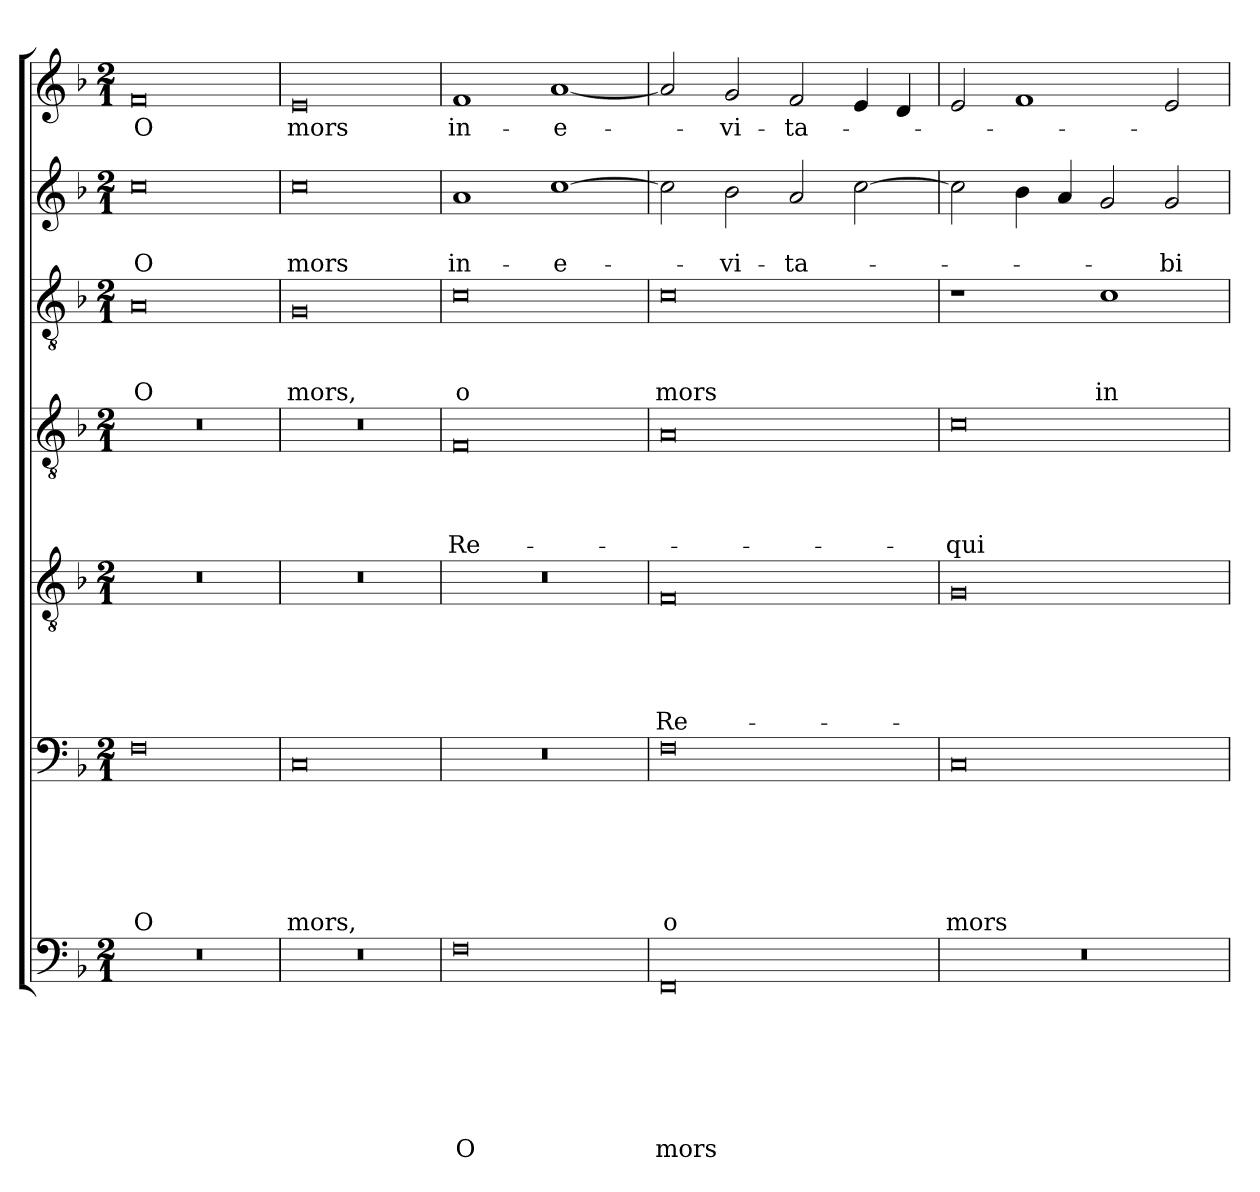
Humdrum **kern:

**kern	**text	**text	**text	**text	**text	**text	**text	**kern	**text	**text	**text	**text	**text	**text	**kern	**text	**text	**text	**text	**text	**kern	**text	**text	**text	**text	**kern	**text	**text	**text	**kern	**text	**text	**kern	**text
*part7	*part7	*part7	*part7	*part7	*part7	*part7	*part7	*part6	*part6	*part6	*part6	*part6	*part6	*part6	*part5	*part5	*part5	*part5	*part5	*part5	*part4	*part4	*part4	*part4	*part4	*part3	*part3	*part3	*part3	*part2	*part2	*part2	*part1	*part1
*staff7	*staff7	*staff7	*staff7	*staff7	*staff7	*staff7	*staff7	*staff6	*staff6	*staff6	*staff6	*staff6	*staff6	*staff6	*staff5	*staff5	*staff5	*staff5	*staff5	*staff5	*staff4	*staff4	*staff4	*staff4	*staff4	*staff3	*staff3	*staff3	*staff3	*staff2	*staff2	*staff2	*staff1	*staff1
*clefF4	*	*	*	*	*	*	*	*clefF4	*	*	*	*	*	*	*clefGv2	*	*	*	*	*	*clefGv2	*	*	*	*	*clefGv2	*	*	*	*clefG2	*	*	*clefG2	*
*k[b-]	*	*	*	*	*	*	*	*k[b-]	*	*	*	*	*	*	*k[b-]	*	*	*	*	*	*k[b-]	*	*	*	*	*k[b-]	*	*	*	*k[b-]	*	*	*k[b-]	*
*F:	*	*	*	*	*	*	*	*F:	*	*	*	*	*	*	*F:	*	*	*	*	*	*F:	*	*	*	*	*F:	*	*	*	*F:	*	*	*F:	*
*M2/1	*	*	*	*	*	*	*	*M2/1	*	*	*	*	*	*	*M2/1	*	*	*	*	*	*M2/1	*	*	*	*	*M2/1	*	*	*	*M2/1	*	*	*M2/1	*
=1	=1	=1	=1	=1	=1	=1	=1	=1	=1	=1	=1	=1	=1	=1	=1	=1	=1	=1	=1	=1	=1	=1	=1	=1	=1	=1	=1	=1	=1	=1	=1	=1	=1	=1
!	!	!	!	!	!	!	!	!	!	!	!	!	!	!LO:LY:b	!	!	!	!	!	!	!	!	!	!	!	!	!	!	!LO:LY:b	!	!	!LO:LY:b	!	!LO:LY:b
0r	.	.	.	.	.	.	.	0F	.	.	.	.	.	O	0r	.	.	.	.	.	0r	.	.	.	.	0A	.	.	O	0cc	.	O	0f	O
=2	=2	=2	=2	=2	=2	=2	=2	=2	=2	=2	=2	=2	=2	=2	=2	=2	=2	=2	=2	=2	=2	=2	=2	=2	=2	=2	=2	=2	=2	=2	=2	=2	=2	=2
!	!	!	!	!	!	!	!	!	!	!	!	!	!	!LO:LY:b	!	!	!	!	!	!	!	!	!	!	!	!	!	!	!LO:LY:b	!	!	!LO:LY:b	!	!LO:LY:b
0r	.	.	.	.	.	.	.	0C	.	.	.	.	.	mors,	0r	.	.	.	.	.	0r	.	.	.	.	0G	.	.	mors,	0cc	.	mors	0e	mors
=3	=3	=3	=3	=3	=3	=3	=3	=3	=3	=3	=3	=3	=3	=3	=3	=3	=3	=3	=3	=3	=3	=3	=3	=3	=3	=3	=3	=3	=3	=3	=3	=3	=3	=3
!	!	!	!	!	!	!	!LO:LY:b	!	!	!	!	!	!	!	!	!	!	!	!	!	!	!	!	!	!LO:LY:b	!	!	!	!LO:LY:b	!	!	!LO:LY:b	!	!LO:LY:b
0F	.	.	.	.	.	.	O	0r	.	.	.	.	.	.	0r	.	.	.	.	.	0F	.	.	.	Re-	0c	.	.	o	1a	.	in-	1f	in-
!	!	!	!	!	!	!	!	!	!	!	!	!	!	!	!	!	!	!	!	!	!	!	!	!	!	!	!	!	!	!	!	!LO:LY:b	!	!LO:LY:b
.	.	.	.	.	.	.	.	.	.	.	.	.	.	.	.	.	.	.	.	.	.	.	.	.	.	.	.	.	.	[1cc	.	-e-	[1a	-e-
=4	=4	=4	=4	=4	=4	=4	=4	=4	=4	=4	=4	=4	=4	=4	=4	=4	=4	=4	=4	=4	=4	=4	=4	=4	=4	=4	=4	=4	=4	=4	=4	=4	=4	=4
!	!	!	!	!	!	!	!LO:LY:b	!	!	!	!	!	!	!LO:LY:b	!	!	!	!	!	!LO:LY:b	!	!	!	!	!	!	!	!	!LO:LY:b	!	!	!	!	!
0FF	.	.	.	.	.	.	mors	0F	.	.	.	.	.	o	0F	.	.	.	.	Re-	0A	.	.	.	.	0c	.	.	mors	2cc\]	.	.	2a/]	.
!	!	!	!	!	!	!	!	!	!	!	!	!	!	!	!	!	!	!	!	!	!	!	!	!	!	!	!	!	!	!	!	!LO:LY:b	!	!LO:LY:b
.	.	.	.	.	.	.	.	.	.	.	.	.	.	.	.	.	.	.	.	.	.	.	.	.	.	.	.	.	.	2b-\	.	-vi-	2g/	-vi-
!	!	!	!	!	!	!	!	!	!	!	!	!	!	!	!	!	!	!	!	!	!	!	!	!	!	!	!	!	!	!	!	!LO:LY:b	!	!LO:LY:b
.	.	.	.	.	.	.	.	.	.	.	.	.	.	.	.	.	.	.	.	.	.	.	.	.	.	.	.	.	.	2a/	.	-ta-	2f/	-ta-
.	.	.	.	.	.	.	.	.	.	.	.	.	.	.	.	.	.	.	.	.	.	.	.	.	.	.	.	.	.	[2cc\	.	.	4e/	.
.	.	.	.	.	.	.	.	.	.	.	.	.	.	.	.	.	.	.	.	.	.	.	.	.	.	.	.	.	.	.	.	.	4d/	.
=5	=5	=5	=5	=5	=5	=5	=5	=5	=5	=5	=5	=5	=5	=5	=5	=5	=5	=5	=5	=5	=5	=5	=5	=5	=5	=5	=5	=5	=5	=5	=5	=5	=5	=5
!	!	!	!	!	!	!	!	!	!	!	!	!	!	!LO:LY:b	!	!	!	!	!	!	!	!	!	!	!LO:LY:b	!	!	!	!	!	!	!	!	!
0r	.	.	.	.	.	.	.	0C	.	.	.	.	.	mors	0G	.	.	.	.	.	0c	.	.	.	-qui-	1r	.	.	.	2cc\]	.	.	2e/	.
.	.	.	.	.	.	.	.	.	.	.	.	.	.	.	.	.	.	.	.	.	.	.	.	.	.	.	.	.	.	4b-\	.	.	1f	.
.	.	.	.	.	.	.	.	.	.	.	.	.	.	.	.	.	.	.	.	.	.	.	.	.	.	.	.	.	.	4a/	.	.	.	.
!	!	!	!	!	!	!	!	!	!	!	!	!	!	!	!	!	!	!	!	!	!	!	!	!	!	!	!	!	!LO:LY:b	!	!	!	!	!
.	.	.	.	.	.	.	.	.	.	.	.	.	.	.	.	.	.	.	.	.	.	.	.	.	.	1c	.	.	in-	2g/	.	.	.	.
!	!	!	!	!	!	!	!	!	!	!	!	!	!	!	!	!	!	!	!	!	!	!	!	!	!	!	!	!	!	!	!	!LO:LY:b	!	!
.	.	.	.	.	.	.	.	.	.	.	.	.	.	.	.	.	.	.	.	.	.	.	.	.	.	.	.	.	.	2g/	.	-bi-	2e/	.
=	=	=	=	=	=	=	=	=	=	=	=	=	=	=	=	=	=	=	=	=	=	=	=	=	=	=	=	=	=	=	=	=	=	=
*-	*-	*-	*-	*-	*-	*-	*-	*-	*-	*-	*-	*-	*-	*-	*-	*-	*-	*-	*-	*-	*-	*-	*-	*-	*-	*-	*-	*-	*-	*-	*-	*-	*-	*-
